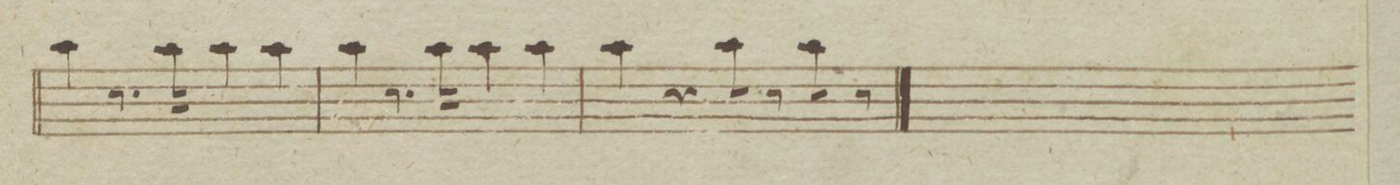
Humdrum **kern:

**kern
*I"Oboe Primo.
*clefG2
*k[b-e-]
*met(c)
*M4/4
4aa\
8.r
16aa\
4aa\
4aa\
=18
4aa\
8.r
16aa\
4aa\
4aa\
=19
4aa\
4r
8aa\
8r
8aa\
8r
==20
*M6/8
*k[b-e-]
*-
